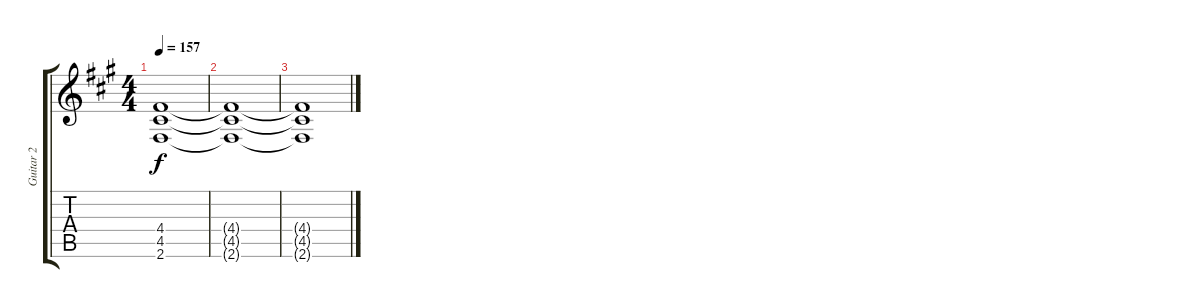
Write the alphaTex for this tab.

\track ("Guitar 2" "Guitar 2") {instrument overdrivenguitar}
\staff {score tabs}
\tuning (E4 B3 G3 D3 A2 E2) {hide}
\ts (4 4)
\tempo 157
\clef g2
\ks f#minor
(4.4{t} 4.5{t} 2.6{t}).1{dy f} |
(4.4{t} 4.5{t} 2.6{t}).1 |
(4.4{t} 4.5{t} 2.6{t}).1
